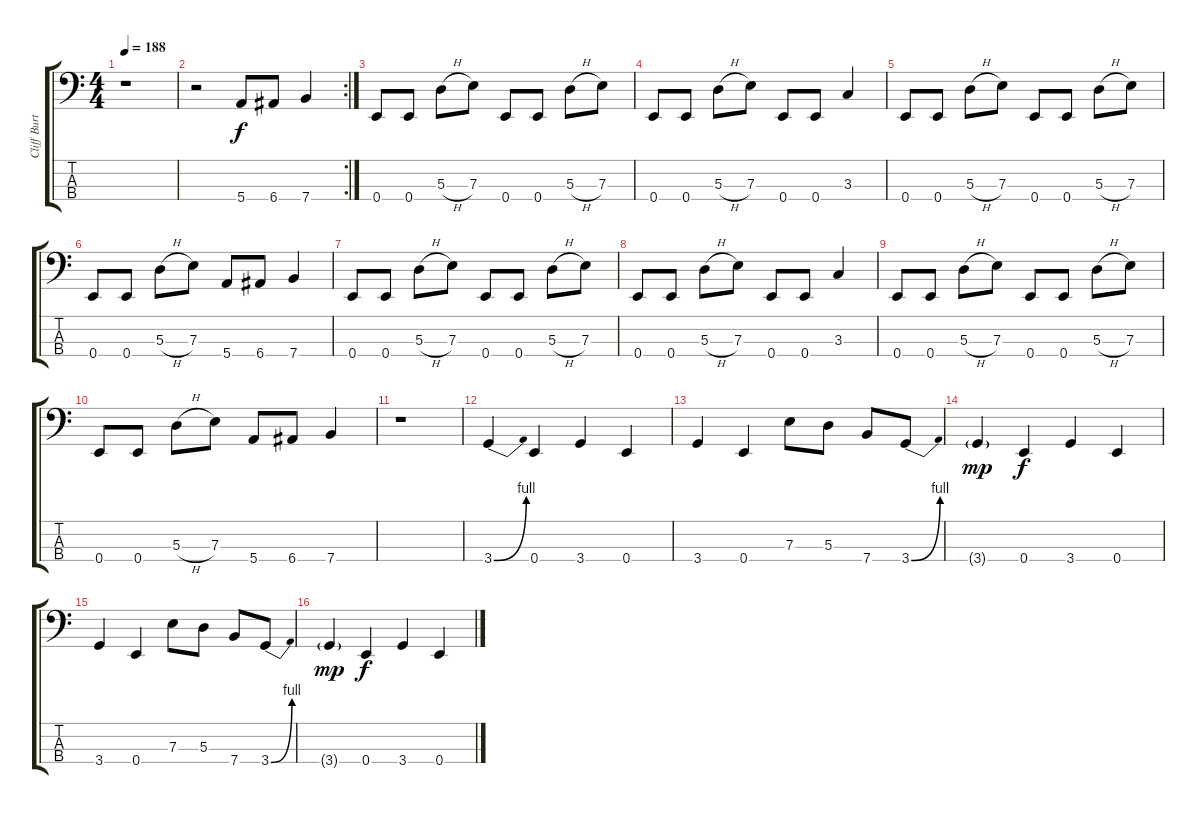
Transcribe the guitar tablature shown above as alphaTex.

\track ("Cliff Burton" "Cliff Burt") {instrument electricbassfinger}
\staff {score tabs}
\tuning (G2 D2 A1 E1) {hide}
\ts (4 4)
\tempo 188
\clef f4
\ks c
r.1{dy f} |
\rc 2
r.2 5.4.8 6.4.8 7.4.4 |
0.4.8 0.4.8 5.3{h}.8 7.3.8 0.4.8 0.4.8 5.3{h}.8 7.3.8 |
0.4.8 0.4.8 5.3{h}.8 7.3.8 0.4.8 0.4.8 3.3.4 |
0.4.8 0.4.8 5.3{h}.8 7.3.8 0.4.8 0.4.8 5.3{h}.8 7.3.8 |
0.4.8 0.4.8 5.3{h}.8 7.3.8 5.4.8 6.4.8 7.4.4 |
0.4.8 0.4.8 5.3{h}.8 7.3.8 0.4.8 0.4.8 5.3{h}.8 7.3.8 |
0.4.8 0.4.8 5.3{h}.8 7.3.8 0.4.8 0.4.8 3.3.4 |
0.4.8 0.4.8 5.3{h}.8 7.3.8 0.4.8 0.4.8 5.3{h}.8 7.3.8 |
0.4.8 0.4.8 5.3{h}.8 7.3.8 5.4.8 6.4.8 7.4.4 |
r.1 |
3.4{be (bend 0 0 60 4)}.4 0.4.4 3.4.4 0.4.4 |
3.4.4 0.4.4 7.3.8 5.3.8 7.4.8 3.4{be (bend 0 0 60 4)}.8 |
3.4{g}.4{dy mp} 0.4.4{dy f} 3.4.4 0.4.4 |
3.4.4 0.4.4 7.3.8 5.3.8 7.4.8 3.4{be (bend 0 0 60 4)}.8 |
3.4{g}.4{dy mp} 0.4.4{dy f} 3.4.4 0.4.4
